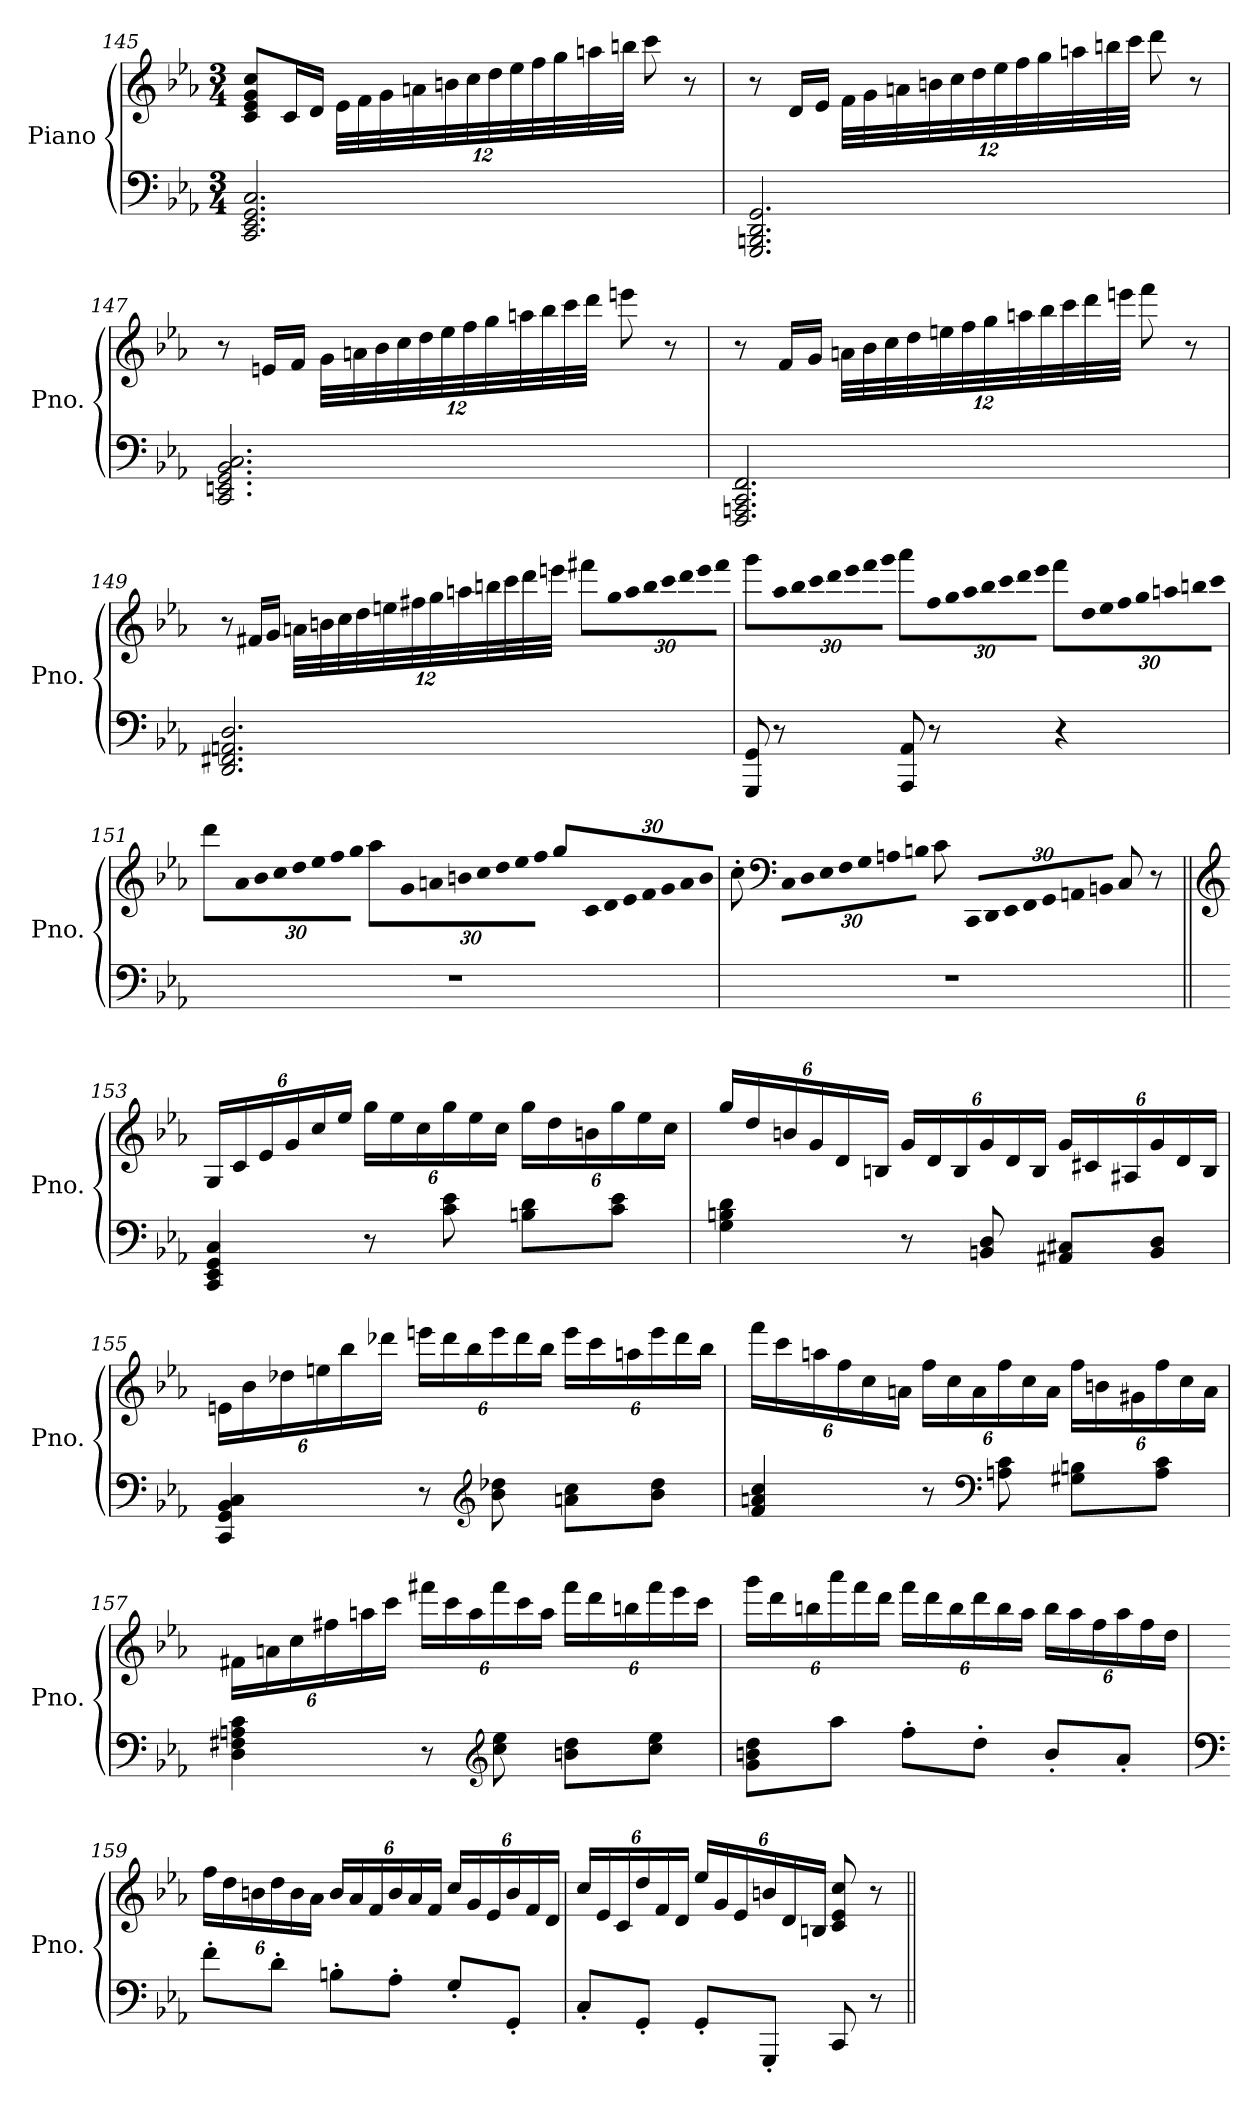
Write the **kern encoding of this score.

**kern	**kern
*part1	*part1
*staff2	*staff1
*I"Piano	*
*I'Pno.	*
!!LO:LB:g=z
*clefF4	*clefG2
*k[b-e-a-]	*k[b-e-a-]
*M3/4	*M3/4
=145	=145
2.CC/ 2.EE-/ 2.GG/ 2.C/	8c/ 8e-/ 8g/ 8cc/L
.	16c/L
.	16d/JJ
.	48e-\LLL
.	48f\
.	48g\
.	48an\
.	48bn\
.	48cc\
.	48dd\
.	48ee-\
.	48ff\
.	48gg\
.	48aan\
.	48bbn\JJJ
.	8ccc\
.	8r
=146	=146
2.GGG/ 2.BBBn/ 2.DD/ 2.GG/	8r
.	16d/LL
.	16e-/JJ
.	48f\LLL
.	48g\
.	48an\
.	48bn\
.	48cc\
.	48dd\
.	48ee-\
.	48ff\
.	48gg\
.	48aan\
.	48bbn\
.	48ccc\JJJ
.	8ddd\
.	8r
!!LO:PB:g=z
=147	=147
2.CC/ 2.EEn/ 2.GG/ 2.BB-/ 2.C/	8r
.	16en/LL
.	16f/JJ
.	48g\LLL
.	48an\
.	48b-\
.	48cc\
.	48dd\
.	48ee-\
.	48ff\
.	48gg\
.	48aan\
.	48bb-\
.	48ccc\
.	48ddd\JJJ
.	8eeen\
.	8r
=148	=148
2.FFF/ 2.AAAn/ 2.CC/ 2.FF/	8r
.	16f/LL
.	16g/JJ
.	48an\LLL
.	48b-\
.	48cc\
.	48dd\
.	48een\
.	48ff\
.	48gg\
.	48aan\
.	48bb-\
.	48ccc\
.	48ddd\
.	48eeen\JJJ
.	8fff\
.	8r
!!LO:LB:g=z
=149	=149
2.DD/ 2.FF#X/ 2.AAn/ 2.D/	8r
.	16f#X/LL
.	16g/JJ
.	48an\LLL
.	48bn\
.	48cc\
.	48dd\
.	48een\
.	48ff#X\
.	48gg\
.	48aan\
.	48bbn\
.	48ccc\
.	48ddd\
.	48eeen\JJJ
.	8fff#X\L
*	*Xbrackettup
!	!LO:N:vis=32
.	960%17gg\LL
!	!LO:N:vis=32
.	960%17aa\
!	!LO:N:vis=32
.	960%17bb\
!	!LO:N:vis=32
.	960%17ccc\
!	!LO:N:vis=32
.	960%17ddd\
!	!LO:N:vis=32
.	960%17eee\
!	!LO:N:vis=32
.	960%17fff#\JJJ
.	960ryy
!!LO:LB:g=z
=150	=150
8GGG/ 8GG/	8ggg\L
!	!LO:N:vis=32
8r	960%17aa-\LL
!	!LO:N:vis=32
.	960%17bb-\
!	!LO:N:vis=32
.	960%17ccc\
!	!LO:N:vis=32
.	960%17ddd\
!	!LO:N:vis=32
.	960%17eee-\
!	!LO:N:vis=32
.	960%17fff\
!	!LO:N:vis=32
.	960%17ggg\JJJ
.	8aaa-\L
8AAA-/ 8AA-/	.
!	!LO:N:vis=32
.	960%17ff\LL
8r	.
!	!LO:N:vis=32
.	960%17gg\
!	!LO:N:vis=32
.	960%17aa-\
!	!LO:N:vis=32
.	960%17bb-\
!	!LO:N:vis=32
.	960%17ccc\
!	!LO:N:vis=32
.	960%17ddd\
!	!LO:N:vis=32
.	960%17eee-\JJJ
.	8fff\L
4r	.
!	!LO:N:vis=32
.	960%17dd\LL
!	!LO:N:vis=32
.	960%17ee-\
!	!LO:N:vis=32
.	960%17ff\
!	!LO:N:vis=32
.	960%17gg\
!	!LO:N:vis=32
.	960%17aan\
!	!LO:N:vis=32
.	960%17bbn\
!	!LO:N:vis=32
.	960%17ccc\JJJ
.	320ryy
!!LO:LB:g=z
=151	=151
2.r	8ddd\L
!	!LO:N:vis=32
.	960%17a-\LL
!	!LO:N:vis=32
.	960%17b-\
!	!LO:N:vis=32
.	960%17cc\
!	!LO:N:vis=32
.	960%17dd\
!	!LO:N:vis=32
.	960%17ee-\
!	!LO:N:vis=32
.	960%17ff\
!	!LO:N:vis=32
.	960%17gg\JJJ
.	8aa-\L
!	!LO:N:vis=32
.	960%17g\LL
!	!LO:N:vis=32
.	960%17an\
!	!LO:N:vis=32
.	960%17bn\
!	!LO:N:vis=32
.	960%17cc\
!	!LO:N:vis=32
.	960%17dd\
!	!LO:N:vis=32
.	960%17ee-\
!	!LO:N:vis=32
.	960%17ff\JJJ
.	8gg/L
!	!LO:N:vis=32
.	960%17c/LL
!	!LO:N:vis=32
.	960%17d/
!	!LO:N:vis=32
.	960%17e-/
!	!LO:N:vis=32
.	960%17f/
!	!LO:N:vis=32
.	960%17g/
!	!LO:N:vis=32
.	960%17a/
!	!LO:N:vis=32
.	960%17b/JJJ
.	320ryy
!!LO:LB:g=z
=152	=152
2.r	8cc'\
*	*clefF4
!	!LO:N:vis=32
.	960%17C\LLL
!	!LO:N:vis=32
.	960%17D\
!	!LO:N:vis=32
.	960%17E-\
!	!LO:N:vis=32
.	960%17F\
!	!LO:N:vis=32
.	960%17G\
!	!LO:N:vis=32
.	960%17An\
!	!LO:N:vis=32
.	960%17Bn\JJJ
.	8c\
!	!LO:N:vis=32
.	960%17CC/LLL
!	!LO:N:vis=32
.	960%17DD/
!	!LO:N:vis=32
.	960%17EE-/
!	!LO:N:vis=32
.	960%17FF/
!	!LO:N:vis=32
.	960%17GG/
!	!LO:N:vis=32
.	960%17AAn/
!	!LO:N:vis=32
.	960%17BBn/JJJ
.	8C/
.	8r
.	480ryy
=153||	=153||
*	*clefG2
*	*brackettup
4CC/ 4EE-/ 4GG/ 4C/	24G/LL
.	24c/
.	24e-/
.	24g/
.	24cc/
.	24ee-/JJ
8r	24gg\LL
.	24ee-\
.	24cc\
8c\ 8e-\	24gg\
.	24ee-\
.	24cc\JJ
8Bn\ 8d\L	24gg\LL
.	24dd\
.	24bn\
8c\ 8e-\J	24gg\
.	24ee-\
.	24cc\JJ
!!LO:LB:g=z
=154	=154
4G\ 4Bn\ 4d\	24gg/LL
.	24dd/
.	24bn/
.	24g/
.	24d/
.	24Bn/JJ
8r	24g/LL
.	24d/
.	24B/
8BBn/ 8D/	24g/
.	24d/
.	24B/JJ
8AA#X/ 8C#X/L	24g/LL
.	24c#X/
.	24A#X/
8BB/ 8D/J	24g/
.	24d/
.	24B/JJ
=155	=155
4CC/ 4GG/ 4BB-/ 4C/	24en\LL
.	24b-\
.	24dd-X\
.	24een\
.	24bb-\
.	24ddd-X\JJ
8r	24eeen\LL
.	24ddd-\
.	24bb-\
*clefG2	*
8b-\ 8dd-X\	24eee\
.	24ddd-\
.	24bb-\JJ
8an\ 8cc\L	24eee\LL
.	24ccc\
.	24aan\
8b-\ 8dd-\J	24eee\
.	24ddd-\
.	24bb-\JJ
!!LO:PB:g=z
=156	=156
4f/ 4an/ 4cc/	24fff\LL
.	24ccc\
.	24aan\
.	24ff\
.	24cc\
.	24an\JJ
8r	24ff\LL
.	24cc\
.	24a\
*clefF4	*
8An\ 8c\	24ff\
.	24cc\
.	24a\JJ
8G#X\ 8Bn\L	24ff\LL
.	24bn\
.	24g#X\
8A\ 8c\J	24ff\
.	24cc\
.	24a\JJ
=157	=157
4D\ 4F#X\ 4An\ 4c\	24f#X\LL
.	24an\
.	24cc\
.	24ff#X\
.	24aan\
.	24ccc\JJ
8r	24fff#X\LL
.	24ccc\
.	24aa\
*clefG2	*
8cc\ 8ee-\	24fff#\
.	24ccc\
.	24aa\JJ
8bn\ 8dd\L	24fff#\LL
.	24ddd\
.	24bbn\
8cc\ 8ee-\J	24fff#\
.	24eee-\
.	24ccc\JJ
!!LO:LB:g=z
=158	=158
8g\ 8bn\ 8dd\L	24ggg\LL
.	24ddd\
.	24bbn\
8aa-\J	24aaa-\
.	24fff\
.	24ddd\JJ
8ff'\L	24fff\LL
.	24ddd\
.	24bb\
8dd'\J	24ddd\
.	24bb\
.	24aa-\JJ
8b'/L	24bb\LL
.	24aa-\
.	24ff\
8a-'/J	24aa-\
.	24ff\
.	24dd\JJ
=159	=159
*clefF4	*
8f'\L	24ff\LL
.	24dd\
.	24bn\
8d'\J	24dd\
.	24b\
.	24a-\JJ
8Bn'\L	24b/LL
.	24a-/
.	24f/
8A-'\J	24b/
.	24a-/
.	24f/JJ
8G'/L	24cc/LL
.	24g/
.	24e-/
8GG'/J	24b/
.	24f/
.	24d/JJ
!!LO:LB:g=z
=160	=160
8C'/L	24cc/LL
.	24e-/
.	24c/
8GG'/J	24dd/
.	24f/
.	24d/JJ
8GG'/L	24ee-/LL
.	24g/
.	24e-/
8GGG'/J	24bn/
.	24d/
.	24Bn/JJ
8CC/	8c/ 8e-/ 8cc/
8r	8r
=||	=||
*-	*-
